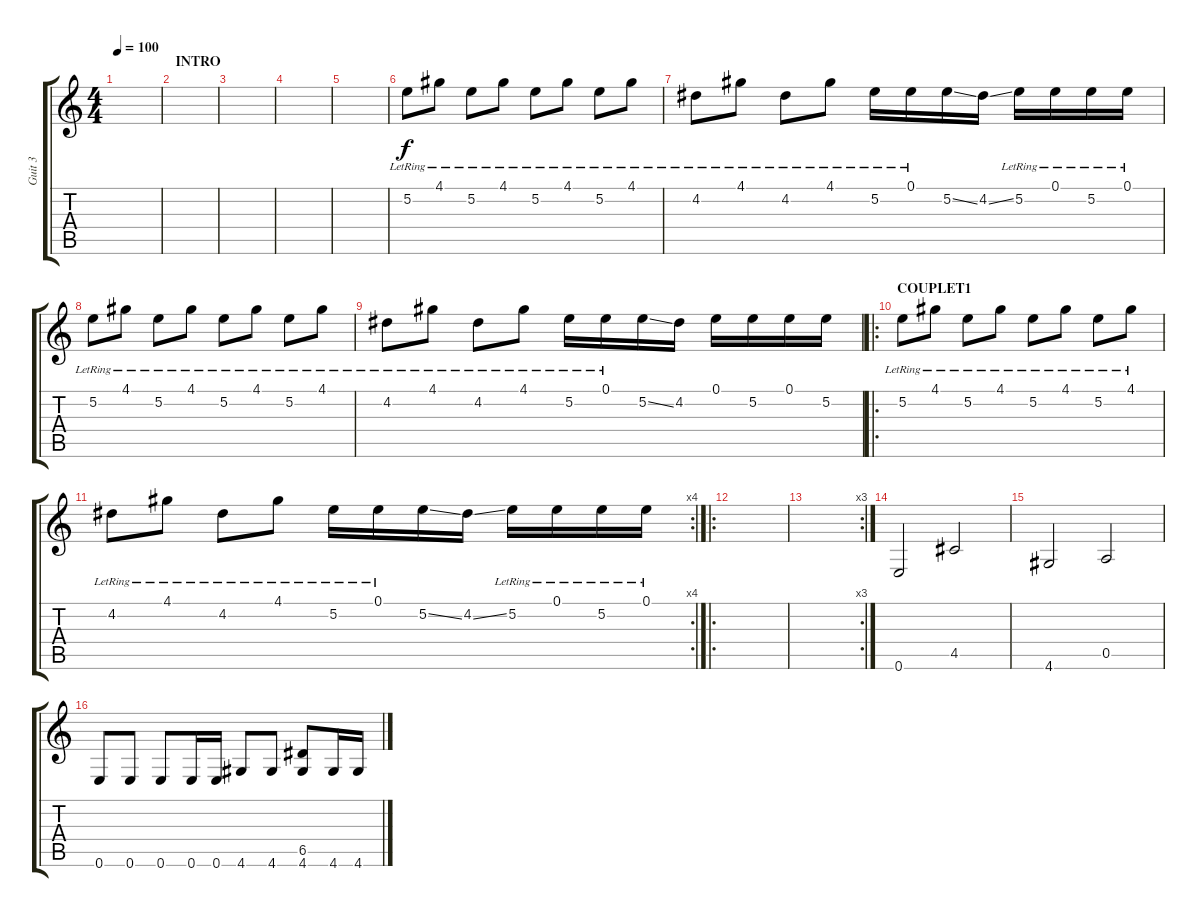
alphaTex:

\track ("Guit 3" "Guit 3") {instrument overdrivenguitar}
\staff {score tabs}
\tuning (E4 B3 G3 D3 A2 E2) {hide}
\ts (4 4)
\tempo 100
\clef g2
\ks c
|
\section ("" "INTRO")
|
|
|
|
5.2{lr}.8 4.1{lr}.8 5.2{lr}.8 4.1{lr}.8 5.2{lr}.8 4.1{lr}.8 5.2{lr}.8 4.1{lr}.8 |
4.2{lr}.8 4.1{lr}.8 4.2{lr}.8 4.1{lr}.8 5.2{lr}.16 0.1{lr}.16 5.2{ss}.16 4.2{ss}.16 5.2{lr}.16 0.1{lr}.16 5.2{lr}.16 0.1{lr}.16 |
5.2{lr}.8 4.1{lr}.8 5.2{lr}.8 4.1{lr}.8 5.2{lr}.8 4.1{lr}.8 5.2{lr}.8 4.1{lr}.8 |
4.2{lr}.8 4.1{lr}.8 4.2{lr}.8 4.1{lr}.8 5.2{lr}.16 0.1{lr}.16 5.2{ss}.16 4.2.16 0.1.16 5.2.16 0.1.16 5.2.16 |
\ro
\section ("" "COUPLET1")
5.2{lr}.8 4.1{lr}.8 5.2{lr}.8 4.1{lr}.8 5.2{lr}.8 4.1{lr}.8 5.2{lr}.8 4.1{lr}.8 |
\rc 4
4.2{lr}.8 4.1{lr}.8 4.2{lr}.8 4.1{lr}.8 5.2{lr}.16 0.1{lr}.16 5.2{ss}.16 4.2{ss}.16 5.2{lr}.16 0.1{lr}.16 5.2{lr}.16 0.1{lr}.16 |
\ro
|
\rc 3
|
0.6.2 4.5.2 |
4.6.2 0.5.2 |
0.6.8 0.6.8 0.6.8 0.6.16 0.6.16 4.6.8 4.6.8 (6.5 4.6).8 4.6.16 4.6.16
